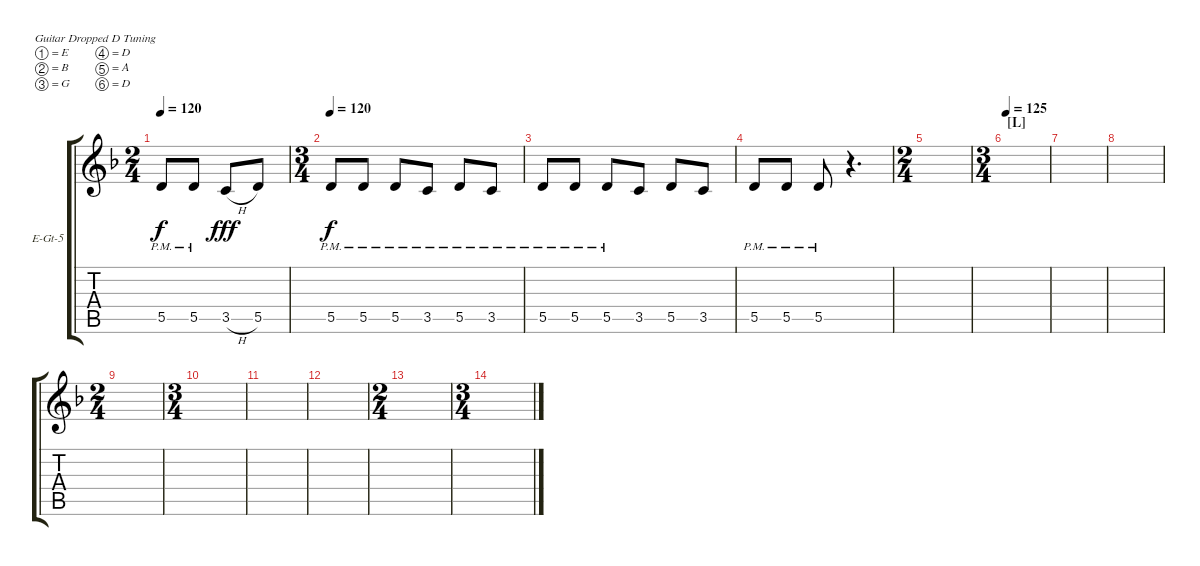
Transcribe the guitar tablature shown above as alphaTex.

\defaultSystemsLayout 4
\bracketExtendMode groupsimilarinstruments
\firstSystemTrackNameOrientation horizontal
\otherSystemsTrackNameOrientation horizontal
\track ("Electric Guitar 5" "E-Gt-5") {instrument overdrivenguitar}
\staff {score tabs}
\tuning (E4 B3 G3 D3 A2 D2)
\ts (2 4)
\tempo 120
\clef g2
\scale
0.51004
\ks f
5.5{pm}.8{dy f} 5.5{pm}.8 3.5{h}.8{dy fff} 5.5.8 |
\ts (3 4)
\tempo 120
\scale
0.51004 5.5{pm}.8{dy f} 5.5{pm}.8 5.5{pm}.8 3.5{pm}.8 5.5{pm}.8 3.5{pm}.8 |
\scale
0.24498 5.5{pm}.8 5.5{pm}.8 5.5{pm}.8 3.5.8 5.5.8 3.5.8 |
\scale
0.24498 5.5{pm}.8 5.5{pm}.8 5.5{pm}.8 r.4{d} |
\ts (2 4)
|
\ts (3 4)
\section ("L" "")
\tempo 125
|
|
|
\ts (2 4)
|
\ts (3 4)
|
|
|
\ts (2 4)
|
\ts (3 4)
